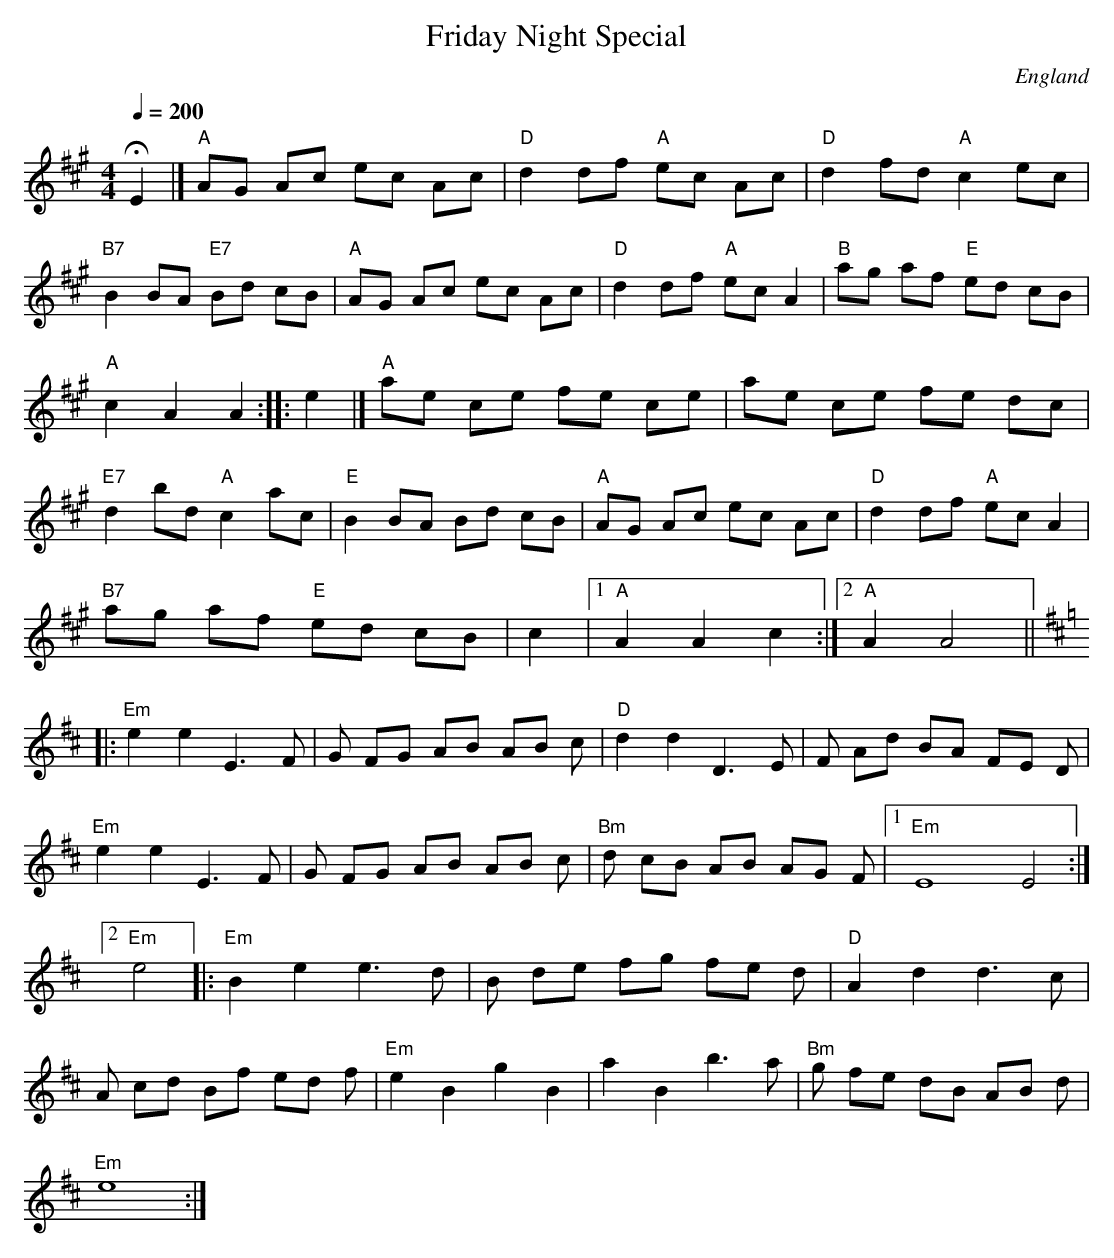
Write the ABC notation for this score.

X:1
T:Friday Night Special
O:England
M:4/4
L:1/8
Q:1/4=200
K:A
V:1
HE2 |]"A" AG Ac ec Ac |"D" d2 df "A" ec Ac |"D" d2 fd "A" c2 ec |
"B7" B2 BA "E7" Bd cB |"A" AG Ac ec Ac |"D" d2 df "A" ec A2 |"B" ag af "E" ed cB |
"A" c2 A2 A2 :| |:e2 |]"A" ae ce fe ce |ae ce fe dc |
"E7" d2 bd "A" c2 ac |"E" B2 BA Bd cB |"A" AG Ac ec Ac |"D" d2 df "A" ec A2 |
"B7" ag af "E" ed cB |c2 |1 "A" A2 A2 c2 :|2 "A" A2 A4 || |:
K:D
"Em" e2 e2 E3 F|G FG AB AB c|"D" d2 d2 D3 E|F Ad BA FE D|
"Em" e2 e2 E3 F|G FG AB AB c|"Bm" d cB AB AG F|1 "Em" E8 E4 :|2
"Em" e4 || |:"Em" B2 e2 e3 d|B de fg fe d|"D" A2 d2 d3 c|
A cd Bf ed f|"Em" e2 B2 g2 B2 |a2 B2 b3 a|"Bm" g fe dB AB d|
"Em" e8 :|
